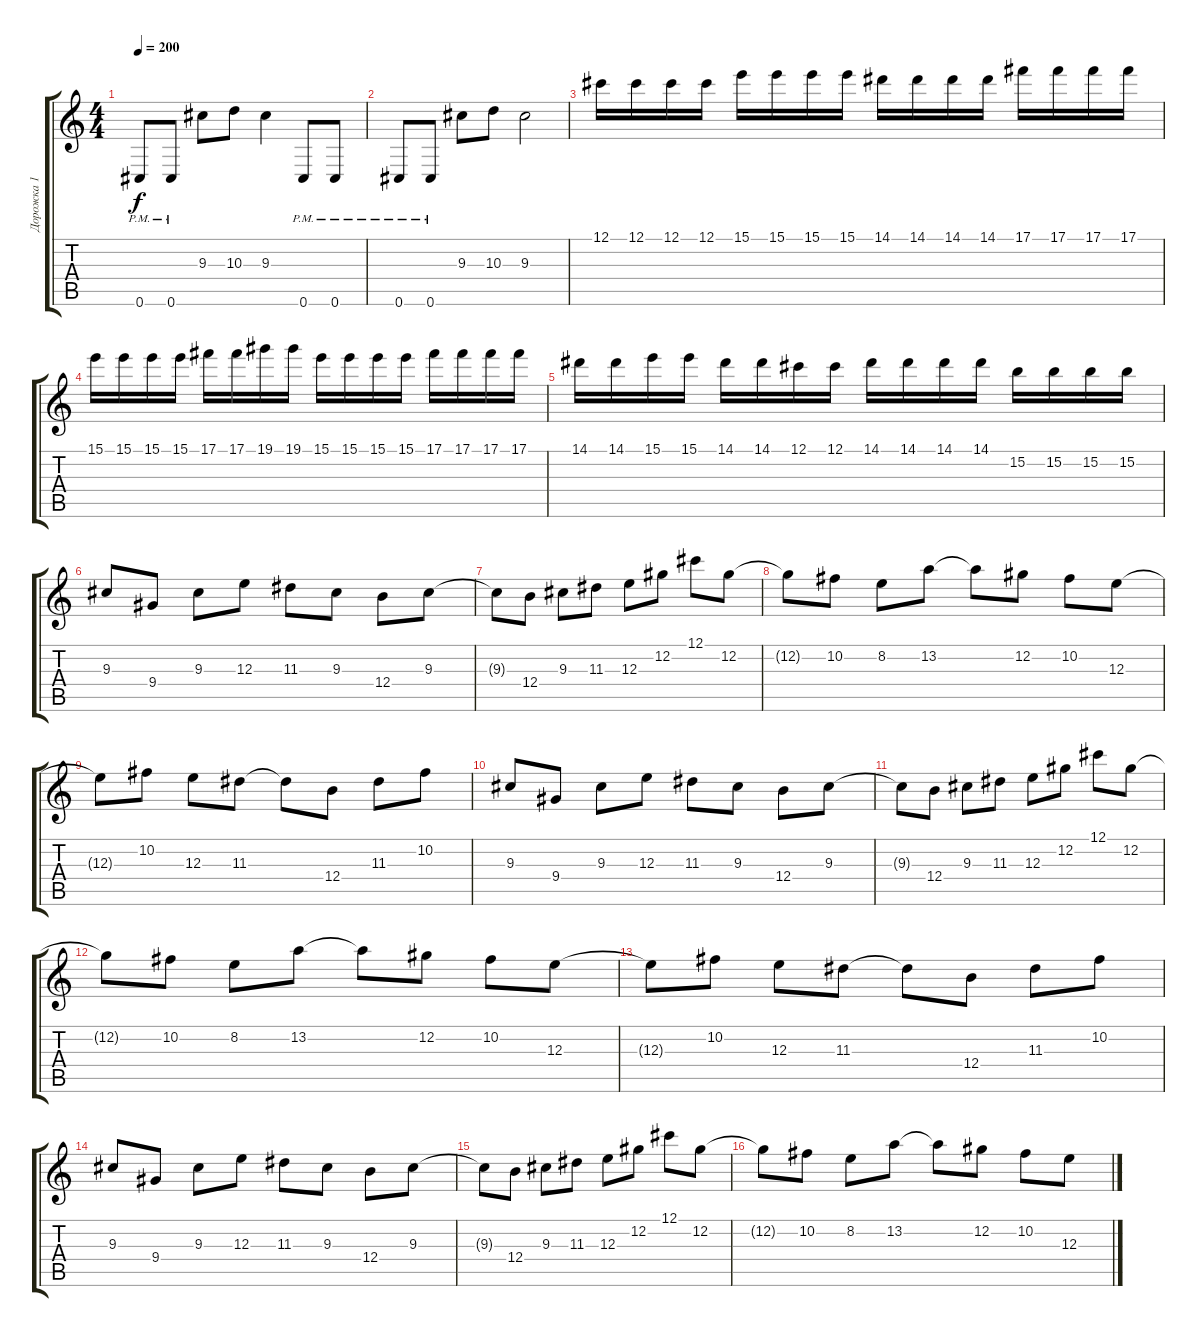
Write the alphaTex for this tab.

\track ("Дорожка 1" "Дорожка 1") {instrument overdrivenguitar}
\staff {score tabs}
\tuning (Db4 Ab3 E3 B2 Gb2 Db2) {hide}
\ts (4 4)
\tempo 200
\clef g2
\ks c
0.6{pm}.8{dy f} 0.6{pm}.8 9.3.8 10.3.8 9.3.4 0.6{pm}.8 0.6{pm}.8 |
0.6{pm}.8 0.6{pm}.8 9.3.8 10.3.8 9.3.2 |
12.1.16 12.1.16 12.1.16 12.1.16 15.1.16 15.1.16 15.1.16 15.1.16 14.1.16 14.1.16 14.1.16 14.1.16 17.1.16 17.1.16 17.1.16 17.1.16 |
15.1.16 15.1.16 15.1.16 15.1.16 17.1.16 17.1.16 19.1.16 19.1.16 15.1.16 15.1.16 15.1.16 15.1.16 17.1.16 17.1.16 17.1.16 17.1.16 |
14.1.16 14.1.16 15.1.16 15.1.16 14.1.16 14.1.16 12.1.16 12.1.16 14.1.16 14.1.16 14.1.16 14.1.16 15.2.16 15.2.16 15.2.16 15.2.16 |
9.3.8 9.4.8 9.3.8 12.3.8 11.3.8 9.3.8 12.4.8 9.3.8 |
9.3{t}.8 12.4.8 9.3.8 11.3.8 12.3.8 12.2.8 12.1.8 12.2.8 |
12.2{t}.8 10.2.8 8.2.8 13.2.8 13.2{t}.8 12.2.8 10.2.8 12.3.8 |
12.3{t}.8 10.2.8 12.3.8 11.3.8 11.3{t}.8 12.4.8 11.3.8 10.2.8 |
9.3.8 9.4.8 9.3.8 12.3.8 11.3.8 9.3.8 12.4.8 9.3.8 |
9.3{t}.8 12.4.8 9.3.8 11.3.8 12.3.8 12.2.8 12.1.8 12.2.8 |
12.2{t}.8 10.2.8 8.2.8 13.2.8 13.2{t}.8 12.2.8 10.2.8 12.3.8 |
12.3{t}.8 10.2.8 12.3.8 11.3.8 11.3{t}.8 12.4.8 11.3.8 10.2.8 |
9.3.8 9.4.8 9.3.8 12.3.8 11.3.8 9.3.8 12.4.8 9.3.8 |
9.3{t}.8 12.4.8 9.3.8 11.3.8 12.3.8 12.2.8 12.1.8 12.2.8 |
12.2{t}.8 10.2.8 8.2.8 13.2.8 13.2{t}.8 12.2.8 10.2.8 12.3.8
